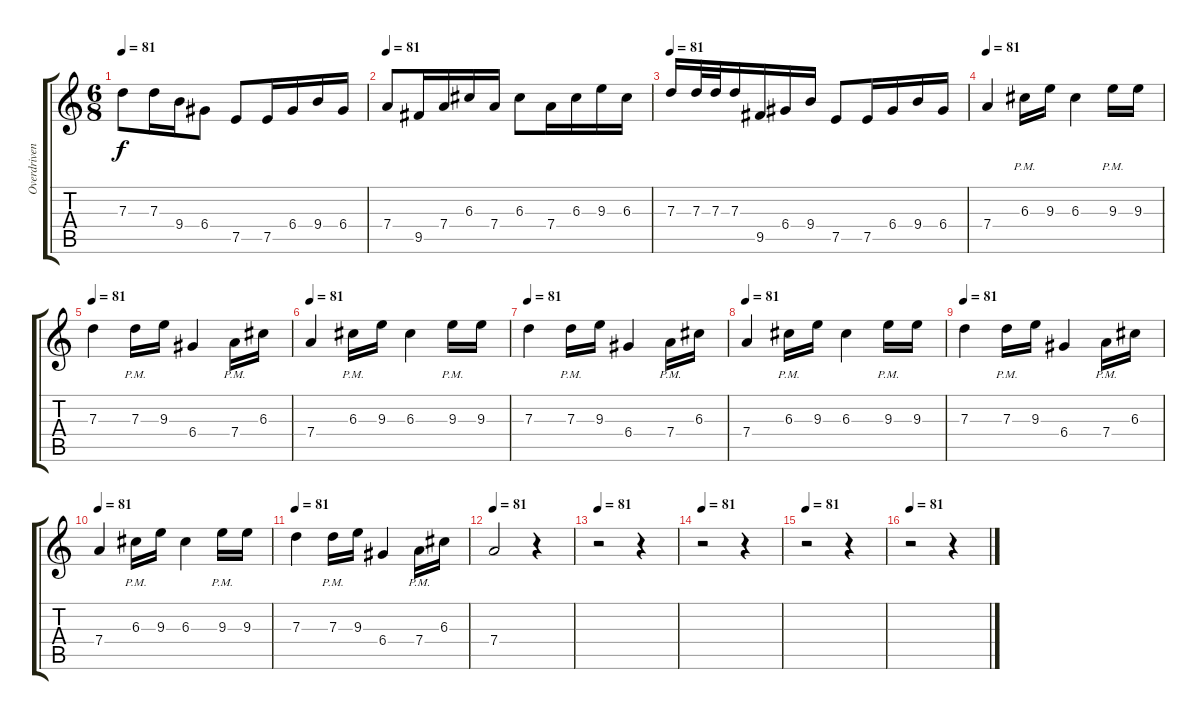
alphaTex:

\track ("Overdriven Guitar I" "Overdriven") {instrument overdrivenguitar}
\staff {score tabs}
\tuning (E4 B3 G3 D3 A2 E2) {hide}
\ts (6 8)
\tempo 81
\clef g2
\ks c
7.3.8{dy f} 7.3.16 9.4.16 6.4.8 7.5.8 7.5.16 6.4.16 9.4.16 6.4.16 |
\tempo 81
7.4.8 9.5.16 7.4.16 6.3.16 7.4.16 6.3.8 7.4.16 6.3.16 9.3.16 6.3.16 |
\tempo 81
7.3.16 7.3.32 7.3.32 7.3.16 9.5.16 6.4.16 9.4.16 7.5.8 7.5.16 6.4.16 9.4.16 6.4.16 |
\tempo 81
7.4.4 6.3{pm}.16 9.3.16 6.3.4 9.3{pm}.16 9.3.16 |
\tempo 81
7.3.4 7.3{pm}.16 9.3.16 6.4.4 7.4{pm}.16 6.3.16 |
\tempo 81
7.4.4 6.3{pm}.16 9.3.16 6.3.4 9.3{pm}.16 9.3.16 |
\tempo 81
7.3.4 7.3{pm}.16 9.3.16 6.4.4 7.4{pm}.16 6.3.16 |
\tempo 81
7.4.4 6.3{pm}.16 9.3.16 6.3.4 9.3{pm}.16 9.3.16 |
\tempo 81
7.3.4 7.3{pm}.16 9.3.16 6.4.4 7.4{pm}.16 6.3.16 |
\tempo 81
7.4.4 6.3{pm}.16 9.3.16 6.3.4 9.3{pm}.16 9.3.16 |
\tempo 81
7.3.4 7.3{pm}.16 9.3.16 6.4.4 7.4{pm}.16 6.3.16 |
\tempo 81
7.4.2{volume 0} r.4 |
\tempo 81
r.2 r.4 |
\tempo 81
r.2 r.4 |
\tempo 81
r.2 r.4 |
\tempo 81
r.2 r.4
